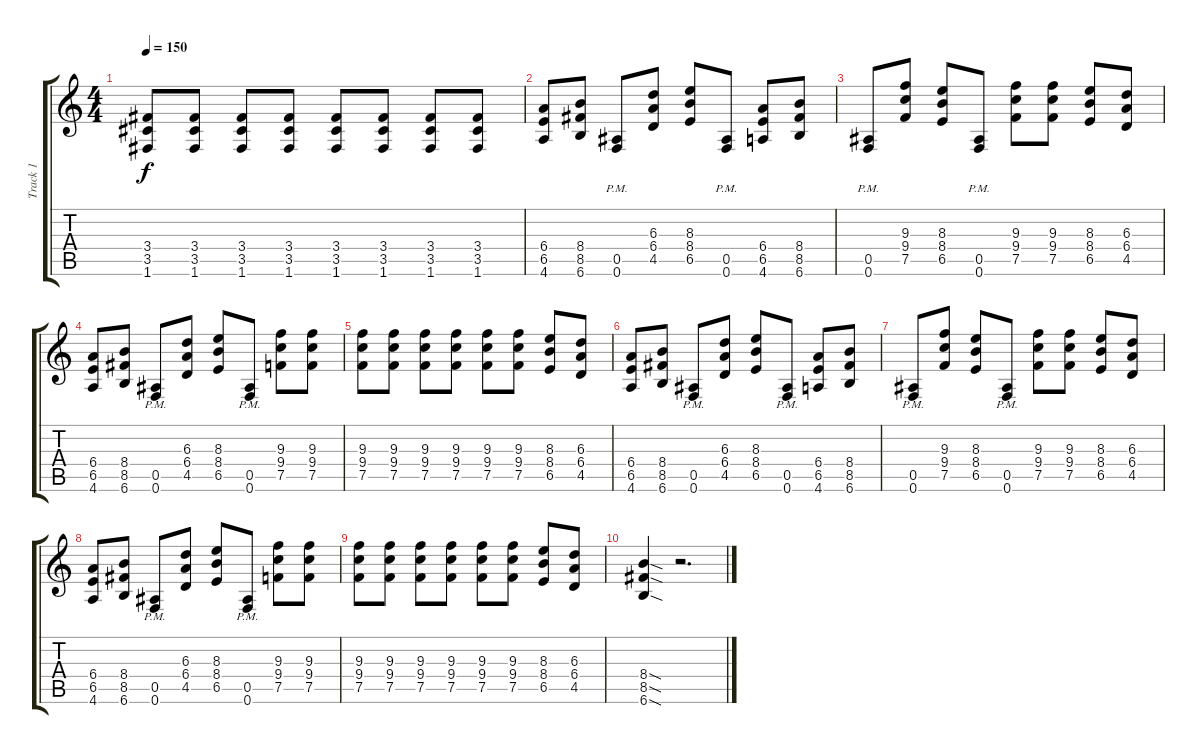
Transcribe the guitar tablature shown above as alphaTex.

\track ("Track 1" "Track 1") {instrument distortionguitar}
\staff {score tabs}
\tuning (F4 C4 Ab3 Eb3 Bb2 F2) {hide}
\ts (4 4)
\tempo 150
\clef g2
\ks c
(3.4 3.5 1.6).8{dy f} (3.4 3.5 1.6).8 (3.4 3.5 1.6).8 (3.4 3.5 1.6).8 (3.4 3.5 1.6).8 (3.4 3.5 1.6).8 (3.4 3.5 1.6).8 (3.4 3.5 1.6).8 |
(6.4 6.5 4.6).8 (8.4 8.5 6.6).8 (0.5{pm} 0.6{pm}).8 (6.3 6.4 4.5).8 (8.3 8.4 6.5).8 (0.5{pm} 0.6{pm}).8 (6.4 6.5 4.6).8 (8.4 8.5 6.6).8 |
(0.5{pm} 0.6{pm}).8 (9.3 9.4 7.5).8 (8.3 8.4 6.5).8 (0.5{pm} 0.6{pm}).8 (9.3 9.4 7.5).8 (9.3 9.4 7.5).8 (8.3 8.4 6.5).8 (6.3 6.4 4.5).8 |
(6.4 6.5 4.6).8 (8.4 8.5 6.6).8 (0.5{pm} 0.6{pm}).8 (6.3 6.4 4.5).8 (8.3 8.4 6.5).8 (0.5{pm} 0.6{pm}).8 (9.3 9.4 7.5).8 (9.3 9.4 7.5).8 |
(9.3 9.4 7.5).8 (9.3 9.4 7.5).8 (9.3 9.4 7.5).8 (9.3 9.4 7.5).8 (9.3 9.4 7.5).8 (9.3 9.4 7.5).8 (8.3 8.4 6.5).8 (6.3 6.4 4.5).8 |
(6.4 6.5 4.6).8 (8.4 8.5 6.6).8 (0.5{pm} 0.6{pm}).8 (6.3 6.4 4.5).8 (8.3 8.4 6.5).8 (0.5{pm} 0.6{pm}).8 (6.4 6.5 4.6).8 (8.4 8.5 6.6).8 |
(0.5{pm} 0.6{pm}).8 (9.3 9.4 7.5).8 (8.3 8.4 6.5).8 (0.5{pm} 0.6{pm}).8 (9.3 9.4 7.5).8 (9.3 9.4 7.5).8 (8.3 8.4 6.5).8 (6.3 6.4 4.5).8 |
(6.4 6.5 4.6).8 (8.4 8.5 6.6).8 (0.5{pm} 0.6{pm}).8 (6.3 6.4 4.5).8 (8.3 8.4 6.5).8 (0.5{pm} 0.6{pm}).8 (9.3 9.4 7.5).8 (9.3 9.4 7.5).8 |
(9.3 9.4 7.5).8 (9.3 9.4 7.5).8 (9.3 9.4 7.5).8 (9.3 9.4 7.5).8 (9.3 9.4 7.5).8 (9.3 9.4 7.5).8 (8.3 8.4 6.5).8 (6.3 6.4 4.5).8 |
(8.4{sod} 8.5{sod} 6.6{sod}).4 r.2{d}
